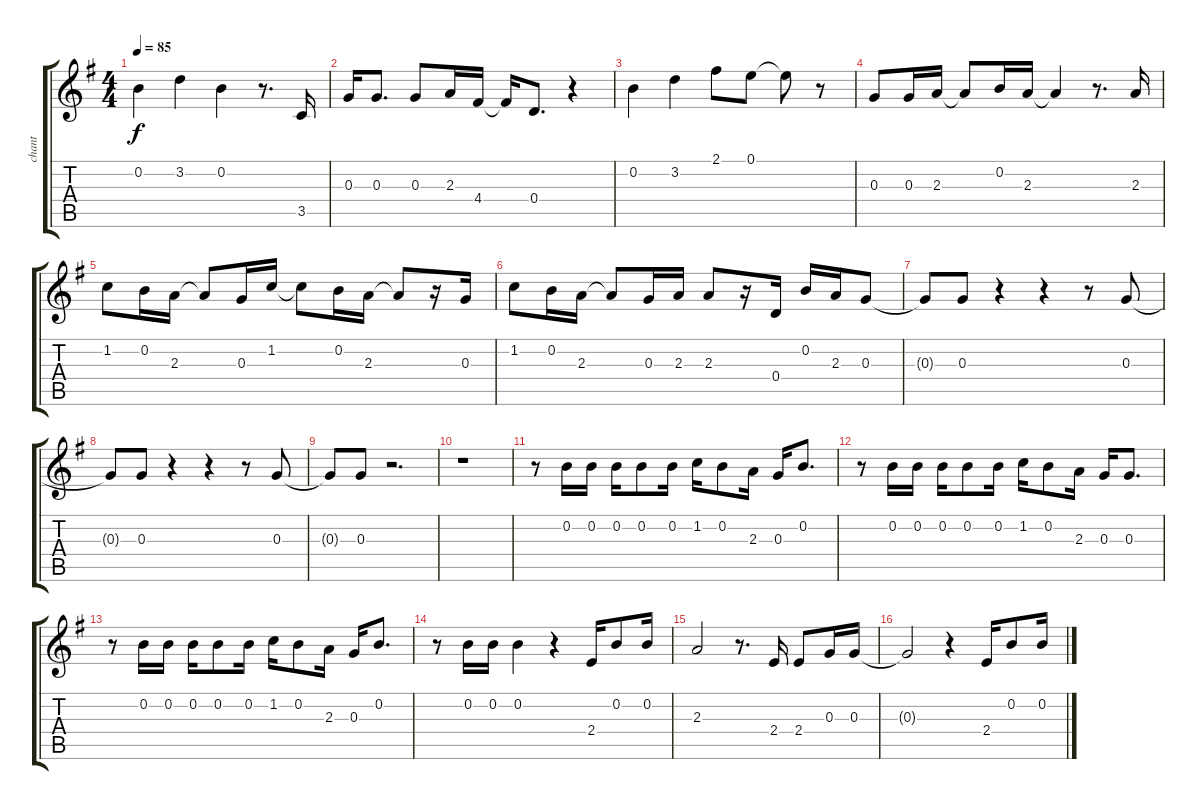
\track ("chant" "chant") {instrument acousticguitarsteel}
\staff {score tabs}
\tuning (E4 B3 G3 D3 A2 E2) {hide}
\ts (4 4)
\tempo 85
\clef g2
\ks g
0.2.4{dy f} 3.2.4 0.2.4 r.8{d} 3.5.16 |
0.3.16 0.3.8{d} 0.3.8 2.3.16 4.4.16 4.4{t}.16 0.4.8{d} r.4 |
0.2.4 3.2.4 2.1.8 0.1.8 0.1{t}.8 r.8 |
0.3.8 0.3.16 2.3.16 2.3{t}.8 0.2.16 2.3.16 2.3{t}.4 r.8{d} 2.3.16 |
1.2.8 0.2.16 2.3.16 2.3{t}.8 0.3.16 1.2.16 1.2{t}.8 0.2.16 2.3.16 2.3{t}.8 r.16 0.3.16 |
1.2.8 0.2.16 2.3.16 2.3{t}.8 0.3.16 2.3.16 2.3.8 r.16 0.4.16 0.2.16 2.3.16 0.3.8 |
0.3{t}.8 0.3.8 r.4 r.4 r.8 0.3.8 |
0.3{t}.8 0.3.8 r.4 r.4 r.8 0.3.8 |
0.3{t}.8 0.3.8 r.2{d} |
r.1 |
r.8 0.2.16 0.2.16 0.2.16 0.2.8 0.2.16 1.2.16 0.2.8 2.3.16 0.3.16 0.2.8{d} |
r.8 0.2.16 0.2.16 0.2.16 0.2.8 0.2.16 1.2.16 0.2.8 2.3.16 0.3.16 0.3.8{d} |
r.8 0.2.16 0.2.16 0.2.16 0.2.8 0.2.16 1.2.16 0.2.8 2.3.16 0.3.16 0.2.8{d} |
r.8 0.2.16 0.2.16 0.2.4 r.4 2.4.16 0.2.8 0.2.16 |
2.3.2 r.8{d} 2.4.16 2.4.8 0.3.16 0.3.16 |
0.3{t}.2 r.4 2.4.16 0.2.8 0.2.16
